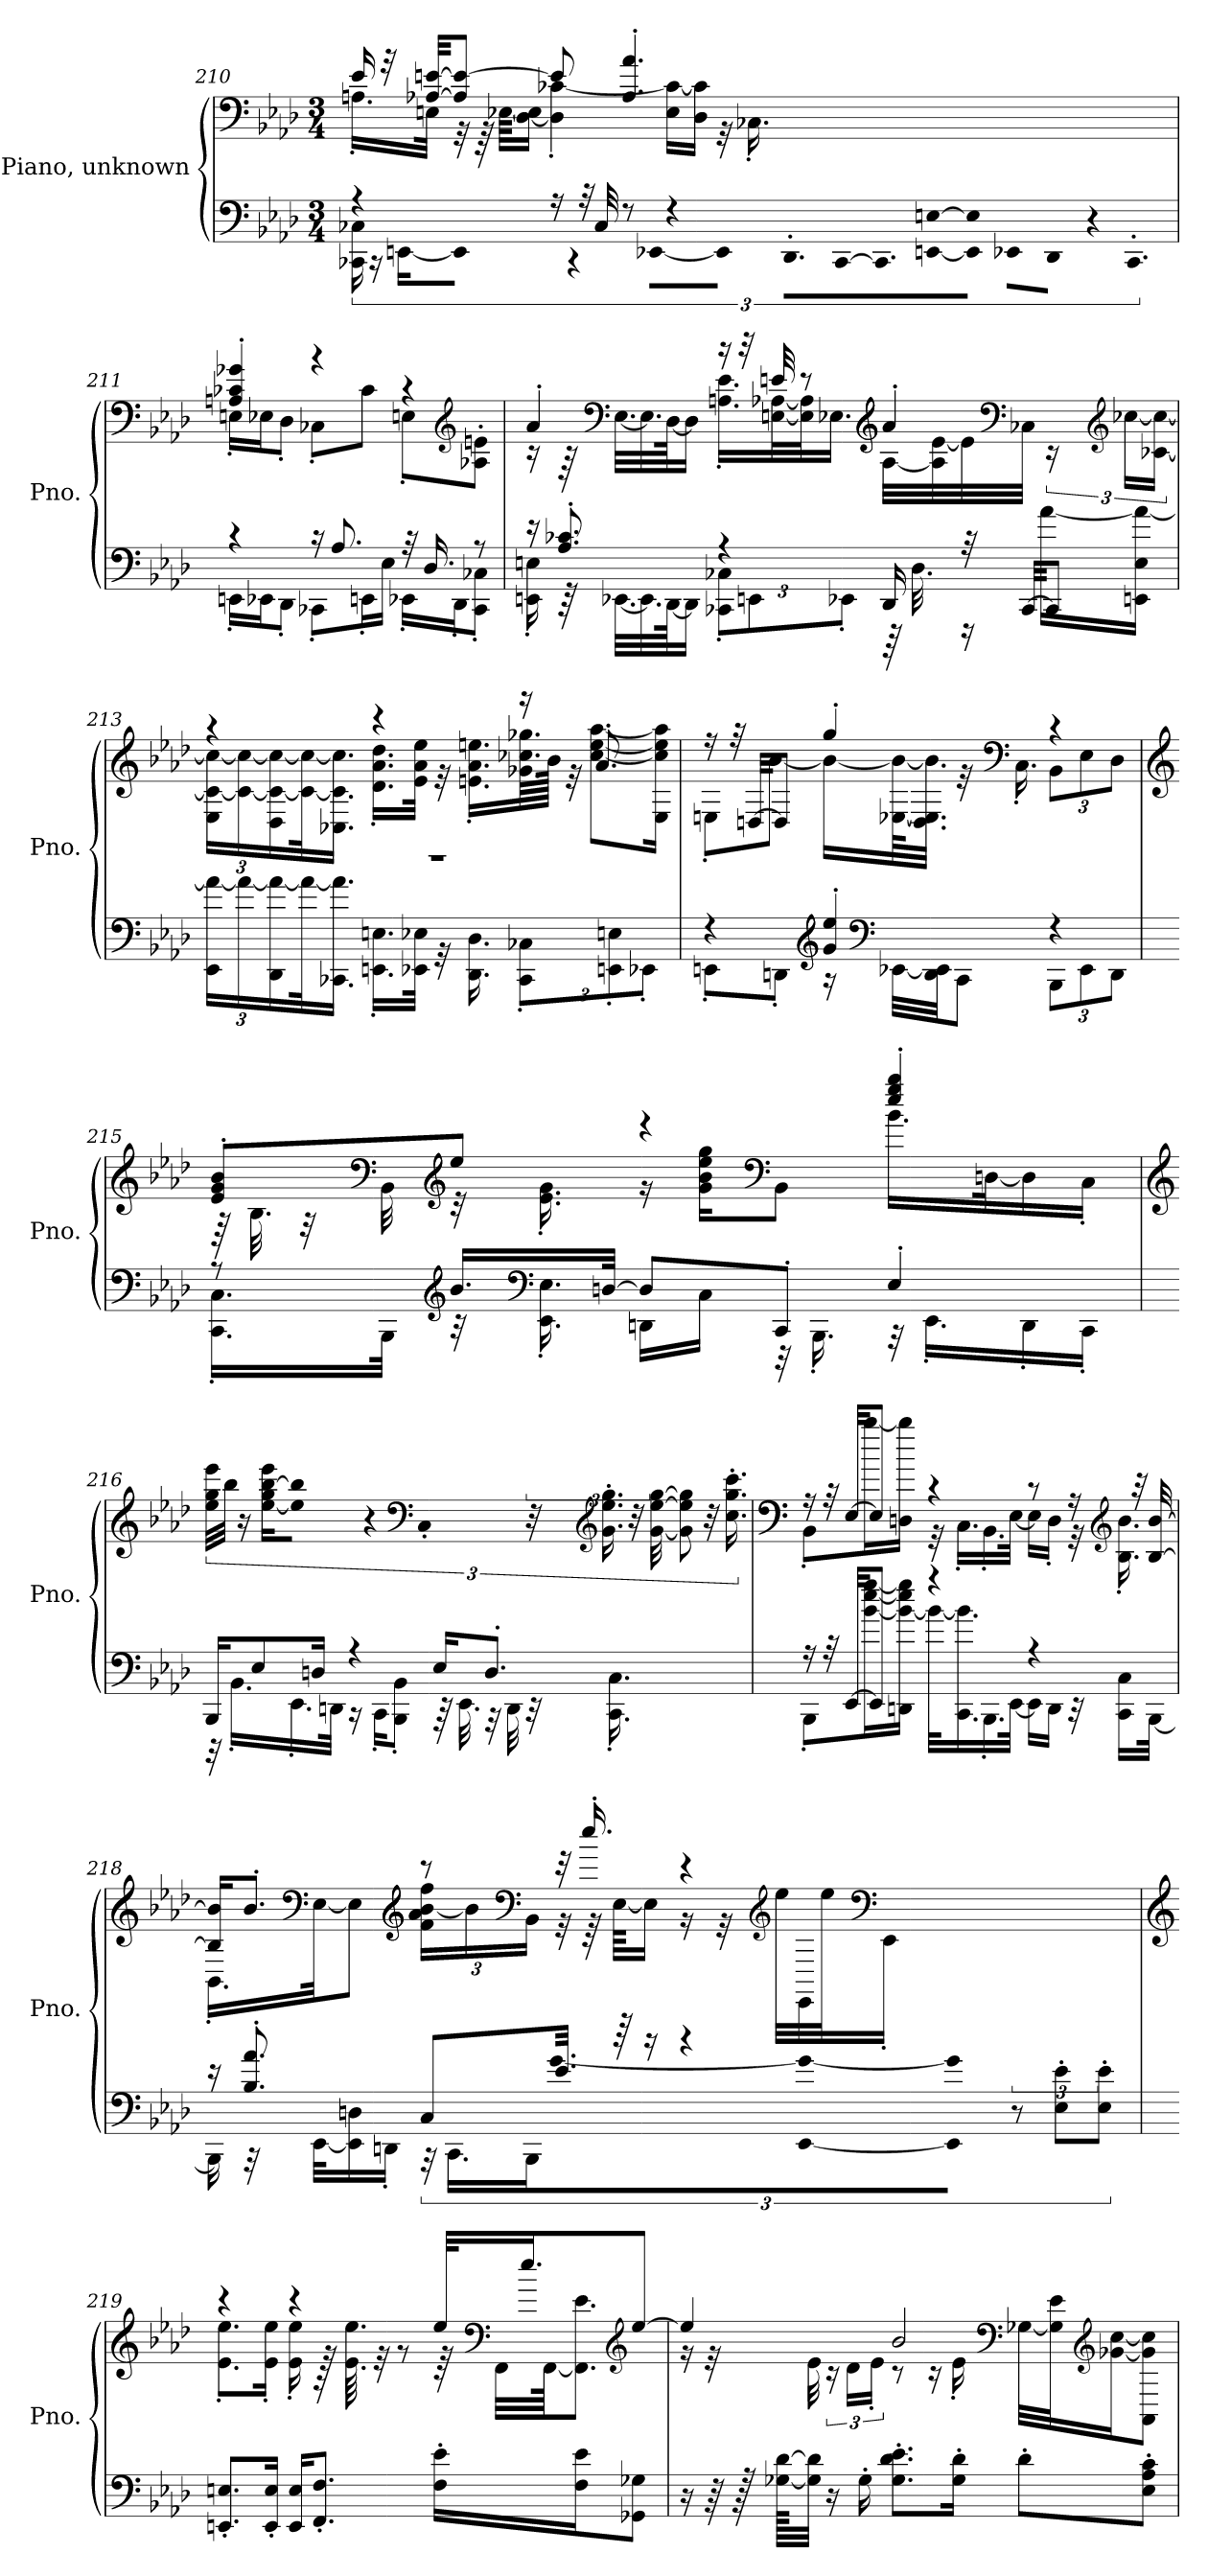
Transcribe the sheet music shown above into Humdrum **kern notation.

**kern	**kern
*part1	*part1
*staff2	*staff1
*I"Piano, unknown	*
*I'Pno.	*
!!LO:LB:g=z
*clefF4	*clefF4
*k[b-e-a-d-]	*k[b-e-a-d-]
*M3/4	*M3/4
=210	=210
*^	*^
4r	24CC-X\ 24C-X\	16e-/	16.An'\LL
.	24r	.	.
.	.	32r	.
.	[24EEn\LL	.	.
.	.	[32A-X/ [32en/KKL	32En\JJk
.	32EE\JJk]	8A-/] 8e/_J	32r
.	64r	.	64r
.	[64EE-X\KKLL	.	[64E-X\KKLL
.	16EE-\JJ]	.	[16D-\ 16E-\]JJ
16r	16.DD-'\LL	8e/]	4D-\]' [4c-X\'
32r	.	.	.
32C-/	[32CC-\L	.	.
8r	32.CC-\]	4.A-/' 4.a-/'	.
.	[64EEn\ [64En\JK	.	.
.	16EE\] 16E\]JJ	.	.
4r	16EE-X\LL	.	16E-\ 16c-\_LL
.	16DD-\JJ	.	16D-\ 16c-\]JJ
.	32r	.	32r
.	16.CC-'\	.	16.C-X'\
!!LO:PB:g=z	!!
=211	=211	=211	=211
4r	16EEn'\LL	4An/' 4c-X/' 4g-X/'	16En'\LL
.	16EE-X\J	.	16E-X\J
.	8DD-'\J	.	8D-'\J
16r	8CC-X'\L	4r	8C-X'\L
8.A-/	.	.	.
.	16EEn'\L	.	8c-\J
.	16E-\JJ	.	.
32r	16EE-X'\LL	4r	8En'\L
16.D-/	.	.	.
.	16DD-'\J	.	.
*	*	*clefG2	*
8r	8CC-\' 8C-X\'J	.	8A-X\' 8en\'J
!!LO:LB:g=z	!!
=212	=212	=212	=212
16r	16EEn\' 16En\'	4a-'/	16r
8.A-/' 8.c-X/'	64r	.	64r
*	*	*clefF4	*
.	[32.EE-X\LLL	.	[32.E-\LLL
.	32.EE-\]	.	32.E-\]
.	[64DD-\JK	.	[64D-\JK
.	16DD-\JJ]	.	16D-\JJ]
*	*Xbrackettup	*	*
4r	12CC-X\' 12C-X\'L	16r	16.An\' 16.e-\'LL
.	.	32r	.
.	12EEn\	.	.
.	.	32en/	[32En\ [32A-X\L
.	.	8r	32E\] 32A-\]J
.	.	.	16.E-X\JJ
.	12EE-X'\J	.	.
*	*	*clefG2	*
16DD-/	64r	4a-'/	[32A-\LLL
.	32.D-\	.	.
.	.	.	32A-\] [32e\
32r	16r	.	32e\]
*	*	*clefF4	*
[32CC-/KKL	.	.	32C-X\JJJ
8CC-/J]	[16a-\LL	.	24r
*	*	*clefG2	*
.	.	.	[24cc-X\LL
.	16EEn\ 16E\ 16a-\_JJ	.	.
.	.	.	[24c-X\ 24cc-\_JJ
!!LO:LB:g=z	!!
=213	=213	=213	=213
*	*	*	*Xbrackettup
2.r	24EE-\ 24a-\_LL	4r	24E-\ 24c-\_ 24cc-\_LL
.	24a-\_	.	24c-\_ 24cc-\_
.	24DD-\ 24a-\_	.	24D-\ 24c-\_ 24cc-\_
.	32a-\K_	.	32c-\_ 32cc-\_K
.	16.CC-X\ 16.a-\]JJ	.	16.C-X\ 16.c-\] 16.cc-\]JJ
.	16.EEn\' 16.En\'LL	4r	16.d-\' 16.a-\' 16.dd-\'LL
.	32EE-X\ 32E-X\JJk	.	32e-\ 32a-\ 32ee-\JJk
.	32r	.	32r
.	16.DD-\ 16.D-\	.	16.en\' 16.a-\' 16.een\'LL
.	12CC-\' 12C-X\'L	16r	64.g-X\ 64.cc-X\ 64.gg-X\LL
.	.	.	128b-\JJJJk
.	.	.	32r
.	.	8.a-'/	[8cc-\ [8ee\ [8aa-\L
.	12EEn\' 12En\'	.	.
.	12EE-X'\J	.	.
.	.	.	16E-\ 16cc-\] 16ee\] 16aa-\]Jk
!!LO:LB:g=z	!!
=214	=214	=214	=214
4r	8EEn'\L	16r	8En'\L
.	.	32r	.
.	.	[32Dn/KKL	.
.	8DDn'\J	8D/J]	[8b-\J
*clefG2	*	*	*
4g/' 4ee-/'	16r	4gg'/	16b-\LL_
*clefF4	*	*	*
.	[32EE-X\LLL	.	[64E-X\ 64b-\_KL
.	.	.	32.D\ 32.E-\] 32.b-\]JJJ
.	32DD\ 32EE-\]JJ	.	.
.	8CC\J	.	32r
*	*	*clefF4	*
.	.	.	16.C'\
4r	12BBB-\L	4r	12BB-\L
.	12EE-\	.	12E-\
.	12DD\J	.	12D\J
!!LO:LB:g=z	!!
=215	=215	=215	=215
*	*	*clefG2	*
8r	16.CC\' 16.C\'LL	8e-/' 8g/' 8b-/'L	64r
.	.	.	32.B-\
.	.	.	32r
*	*	*clefF4	*
.	32BBB-\JJk	.	32BB-\
*clefG2	*	*clefG2	*
16.b-/LL	32r	8ee-/J	32r
*clefF4	*	*	*
.	16.EE-\' 16.E-\'	.	16.e-\' 16.g\'
[32Dn/JJk	.	.	.
8D/L]	16DDn\LL	4r	16r
.	16C\JJ	.	16g\ 16b-\ 16ee-\ 16gg\KL
*	*	*clefF4	*
8CC'/J	32r	.	8BB-\J
.	16.BBB-'\	.	.
4E-'/	32r	4ee-/' 4gg/' 4bb-/'	16.b-\LL
.	16.EE-'\LL	.	.
.	.	.	[32Dn\K
.	16DD'\	.	16D\]
.	16CC'\JJ	.	16C'\JJ
*	*	*v	*v
!!LO:LB:g=z
=216	=216	=216
*	*	*clefG2
*	*	*brackettup
16BBB-/KL	32r	48ee-\ 48gg\ 48eee-\LLL
.	.	48bb-\JJJ
.	16.BB-'\LL	.
.	.	24r
8E-/	.	.
.	.	[24ee-\ 24gg\ [24bb-\ 24eee-\KL
.	16.EE-'\	8ee-\] 8bb-\]J
16Dn/Jk	.	.
.	32DDn\JJk	.
4r	16r	16r
*	*	*clefF4
.	16CC'\KL	16C'/
.	8BBB-\' 8BB-\'J	48r
*	*	*clefG2
.	.	24.g\' 24.ee-\' 24.gg\'
.	.	48r
.	.	[48g\ [48ee-\ [48gg\
16E-/KL	64r	8g\] 8ee-\] 8gg\]
.	32.EE-\	.
8.D'/J	32r	.
.	32DD\	.
.	32r	32r
.	16.CC\' 16.C\'	16.cc\' 16.gg\' 16.ccc\'
!!LO:PB:g=z
=217	=217	=217
*	*	*clefF4
*	*	*^
16r	8BBB-'\L	16r	8BB-'\L
32r	.	32r	.
[32EE-/KKL	.	[32E-/KKL	.
8EE-/J]	[16b-\ [16ee-\ [16gg\L	8E-/J]	[16bb-\L
.	16DDn\ 16b-\_ 16ee-\] 16gg\]JJ	.	16Dn\ 16bb-\]JJ
4r	32b-\KLL_	4r	32r
.	16.CC\ 16.b-\]	.	16.C'\LL
.	16.BBB-'\	.	16.BB-'\
.	[32EE-\JJk	.	[32E-\JJk
4r	16EE-\LL]	8r	16E-\LL]
.	16DD\JJ	.	16D'\JJ
.	32r	16r	32r
*	*	*clefG2	*
.	16CC\ 16C\LL	.	16.B-\' 16.b-\'
.	.	32r	.
.	[32BBB-\JJk	[32B-/ [32b-/	.
!!LO:LB:g=z	!!
=218	=218	=218	=218
16r	16BBB-\]	16B-/] 16b-/]KL	16.BB-'\LL
8.B-/' 8.a-/'	32r	8.b-'/J	.
*	*	*clefF4	*
.	[32EE-\KLL	.	[32E-\JK
.	16EE-\] 16Dn\	.	8E-\J]
.	16DDn'\JJ	.	.
*	*	*clefG2	*
*	*brackettup	*	*Xbrackettup
8C/L	48r	8r	24f\ 24a-\ [24b-\ 24ff\LL
.	24.CC\LL	.	.
.	.	.	24b-\]
*	*	*clefF4	*
.	24BBB-\	.	24BB-\JJ
32.e-/Jkk	[32.g\L	32r	32r
.	.	16.ee-'/	64r
64r	[64EE-\ 64g\_JK	.	[64E-\KKLL
16r	16EE-\] 16g\]JJ	.	16E-\JJ]
4r	12r	4r	16r
.	.	.	32r
.	12E-\' 12e-\'L	.	.
*	*	*clefG2	*
.	.	.	32ee-\LLL
.	.	.	32EE-\
.	.	.	32ee-\J
.	12E-\' 12e-\'J	.	.
*	*	*clefF4	*
.	.	.	16EE-'\JJ
*v	*v	*	*
!!LO:LB:g=z	!!
=219	=219	=219
*	*clefG2	*
8.EEn/' 8.En/'L	4r	8.e-\' 8.ee-\'L
16EE/' 16E/'Jk	.	16e-\' 16ee-\'Jk
16EE/ 16E/KL	4r	16e-\' 16ee-\'
8.FF/' 8.F/'J	.	128r
.	.	64.e-\ 64.ee-\
.	.	32r
.	.	8r
16F\' 16e-\'LL	32ee-/KLL	64r
*	*clefF4	*
.	.	32FF\LLL
.	16.ee-/J	.
.	.	[64FF\JJK
16F\ 16e-\J	.	8.FF\] 8.e-\J
*	*clefG2	*
8GG-X\ 8G-X\J	[8ee-/J	.
=220	=220	=220
16r	4ee-/]	16r
64r	.	32r
128r	.	.
[128G-X\ [128d-\KKLLL	.	.
32G-\] 32d-\]JJJ	.	32e-\
*	*	*brackettup
16r	.	24r
.	.	24d-\LL
16G-'\	.	.
.	.	24e-'\JJ
8.G-\' 8.d-\' 8.e-\'L	2b-/	8r
.	.	16r
16G-\' 16d-\'Jk	.	16e-'\
*	*clefF4	*
8d-'\L	.	[32G-X\LLL
.	.	32G-\] 32e-\J
*	*clefG2	*
.	.	[16g-X\ [16cc\J
8E-\' 8A-\' 8c\'J	.	8AA-\ 8g-\] 8cc\]J
*	*v	*v
=	=
*-	*-
